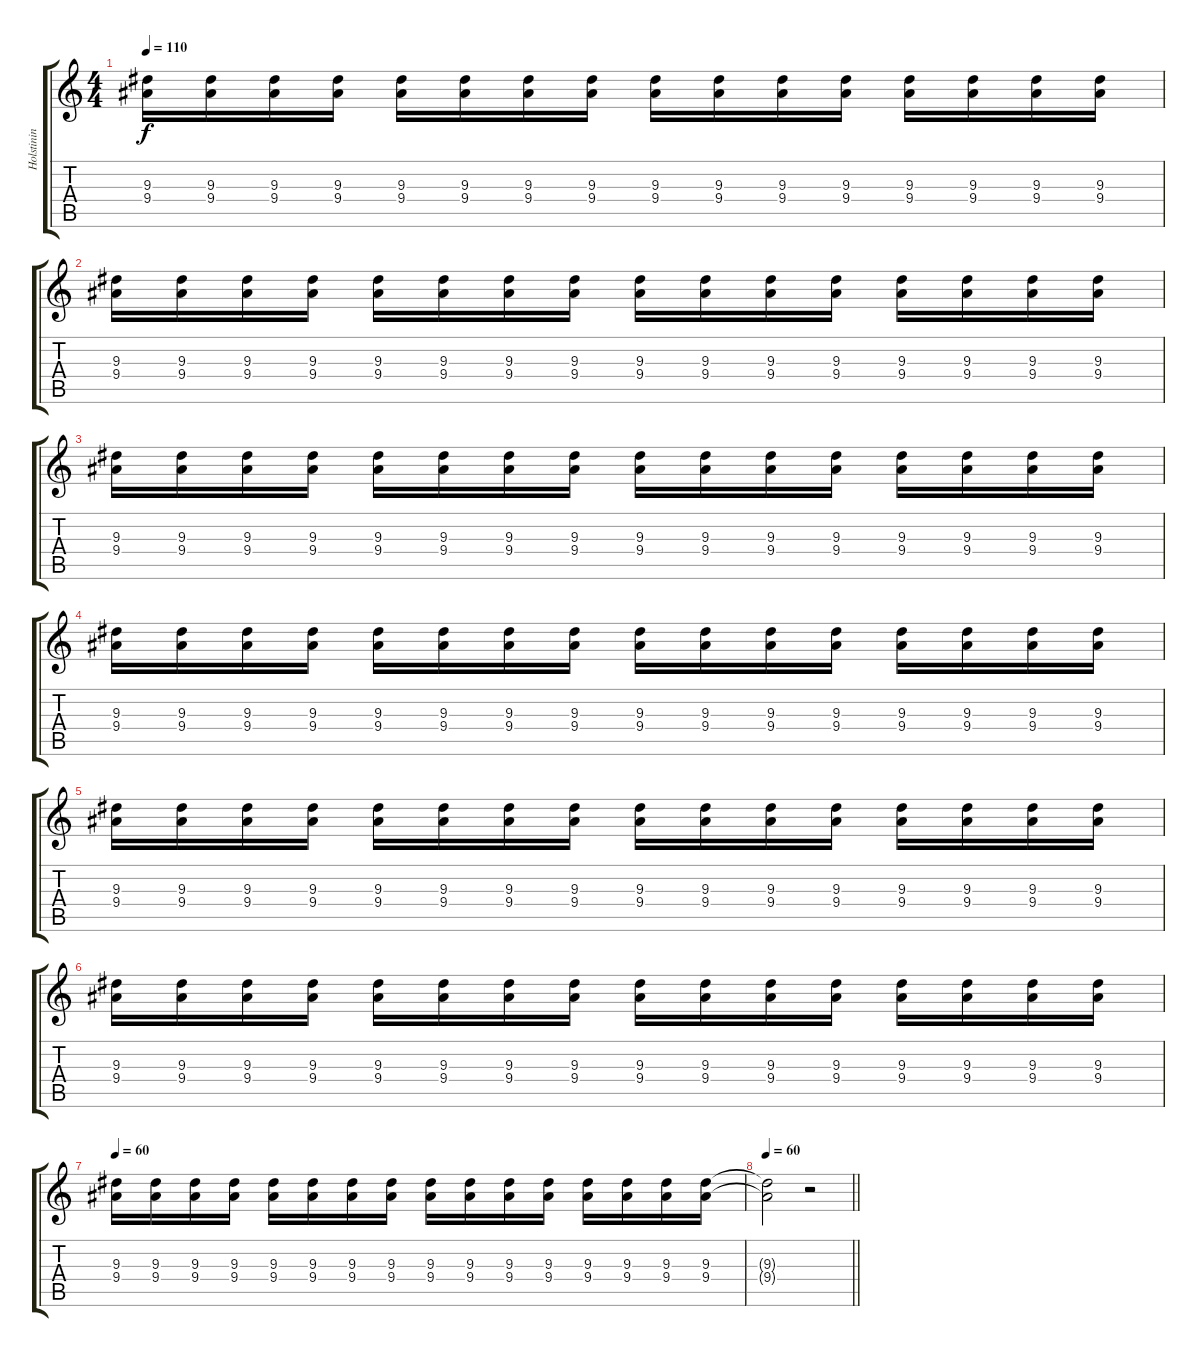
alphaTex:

\track ("Holstinin" "Holstinin") {instrument distortionguitar}
\staff {score tabs}
\tuning (Eb4 Bb3 Gb3 Db3 Ab2 Eb2) {hide}
\ts (4 4)
\tempo 110
\clef g2
\ks c
(9.3 9.4).16{dy f} (9.3 9.4).16 (9.3 9.4).16 (9.3 9.4).16 (9.3 9.4).16 (9.3 9.4).16 (9.3 9.4).16 (9.3 9.4).16 (9.3 9.4).16 (9.3 9.4).16 (9.3 9.4).16 (9.3 9.4).16 (9.3 9.4).16 (9.3 9.4).16 (9.3 9.4).16 (9.3 9.4).16 |
(9.3 9.4).16 (9.3 9.4).16 (9.3 9.4).16 (9.3 9.4).16 (9.3 9.4).16 (9.3 9.4).16 (9.3 9.4).16 (9.3 9.4).16 (9.3 9.4).16 (9.3 9.4).16 (9.3 9.4).16 (9.3 9.4).16 (9.3 9.4).16 (9.3 9.4).16 (9.3 9.4).16 (9.3 9.4).16 |
(9.3 9.4).16 (9.3 9.4).16 (9.3 9.4).16 (9.3 9.4).16 (9.3 9.4).16 (9.3 9.4).16 (9.3 9.4).16 (9.3 9.4).16 (9.3 9.4).16 (9.3 9.4).16 (9.3 9.4).16 (9.3 9.4).16 (9.3 9.4).16 (9.3 9.4).16 (9.3 9.4).16 (9.3 9.4).16 |
(9.3 9.4).16 (9.3 9.4).16 (9.3 9.4).16 (9.3 9.4).16 (9.3 9.4).16 (9.3 9.4).16 (9.3 9.4).16 (9.3 9.4).16 (9.3 9.4).16 (9.3 9.4).16 (9.3 9.4).16 (9.3 9.4).16 (9.3 9.4).16 (9.3 9.4).16 (9.3 9.4).16 (9.3 9.4).16 |
(9.3 9.4).16 (9.3 9.4).16 (9.3 9.4).16 (9.3 9.4).16 (9.3 9.4).16 (9.3 9.4).16 (9.3 9.4).16 (9.3 9.4).16 (9.3 9.4).16 (9.3 9.4).16 (9.3 9.4).16 (9.3 9.4).16 (9.3 9.4).16 (9.3 9.4).16 (9.3 9.4).16 (9.3 9.4).16 |
(9.3 9.4).16 (9.3 9.4).16 (9.3 9.4).16 (9.3 9.4).16 (9.3 9.4).16 (9.3 9.4).16 (9.3 9.4).16 (9.3 9.4).16 (9.3 9.4).16 (9.3 9.4).16 (9.3 9.4).16 (9.3 9.4).16 (9.3 9.4).16 (9.3 9.4).16 (9.3 9.4).16 (9.3 9.4).16 |
\tempo 60
(9.3 9.4).16 (9.3 9.4).16 (9.3 9.4).16 (9.3 9.4).16 (9.3 9.4).16 (9.3 9.4).16 (9.3 9.4).16 (9.3 9.4).16 (9.3 9.4).16 (9.3 9.4).16 (9.3 9.4).16 (9.3 9.4).16 (9.3 9.4).16 (9.3 9.4).16 (9.3 9.4).16 (9.3 9.4).16 |
\tempo 60
\barLineRight lightlight
(9.3{t} 9.4{t}).2 r.2
